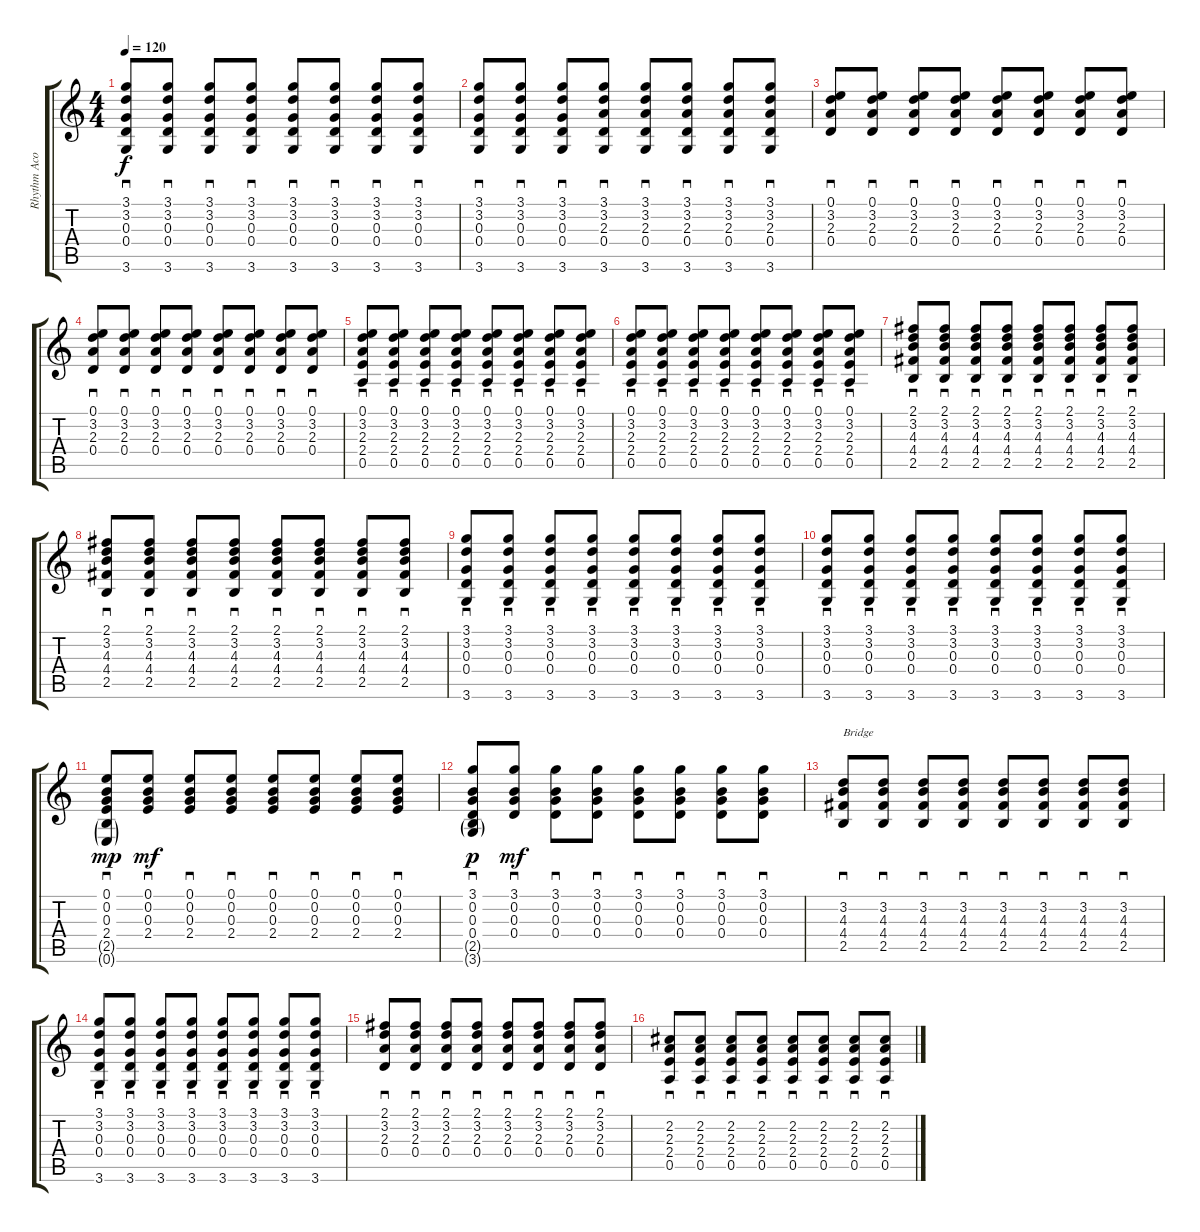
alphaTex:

\track ("Rhythm Acoustic 2" "Rhythm Aco") {instrument acousticguitarsteel}
\staff {score tabs}
\tuning (E4 B3 G3 D3 A2 E2) {hide}
\ts (4 4)
\tempo 120
\clef g2
\ks c
(3.1 3.2 0.3 0.4 3.6).8{sd dy f} (3.1 3.2 0.3 0.4 3.6).8{sd} (3.1 3.2 0.3 0.4 3.6).8{sd} (3.1 3.2 0.3 0.4 3.6).8{sd} (3.1 3.2 0.3 0.4 3.6).8{sd} (3.1 3.2 0.3 0.4 3.6).8{sd} (3.1 3.2 0.3 0.4 3.6).8{sd} (3.1 3.2 0.3 0.4 3.6).8{sd} |
(3.1 3.2 0.3 0.4 3.6).8{sd} (3.1 3.2 0.3 0.4 3.6).8{sd} (3.1 3.2 0.3 0.4 3.6).8{sd} (3.1 3.2 2.3 0.4 3.6).8{sd} (3.1 3.2 2.3 0.4 3.6).8{sd} (3.1 3.2 2.3 0.4 3.6).8{sd} (3.1 3.2 2.3 0.4 3.6).8{sd} (3.1 3.2 2.3 0.4 3.6).8{sd} |
(0.1 3.2 2.3 0.4).8{sd} (0.1 3.2 2.3 0.4).8{sd} (0.1 3.2 2.3 0.4).8{sd} (0.1 3.2 2.3 0.4).8{sd} (0.1 3.2 2.3 0.4).8{sd} (0.1 3.2 2.3 0.4).8{sd} (0.1 3.2 2.3 0.4).8{sd} (0.1 3.2 2.3 0.4).8{sd} |
(0.1 3.2 2.3 0.4).8{sd} (0.1 3.2 2.3 0.4).8{sd} (0.1 3.2 2.3 0.4).8{sd} (0.1 3.2 2.3 0.4).8{sd} (0.1 3.2 2.3 0.4).8{sd} (0.1 3.2 2.3 0.4).8{sd} (0.1 3.2 2.3 0.4).8{sd} (0.1 3.2 2.3 0.4).8{sd} |
(0.1 3.2 2.3 2.4 0.5).8{sd} (0.1 3.2 2.3 2.4 0.5).8{sd} (0.1 3.2 2.3 2.4 0.5).8{sd} (0.1 3.2 2.3 2.4 0.5).8{sd} (0.1 3.2 2.3 2.4 0.5).8{sd} (0.1 3.2 2.3 2.4 0.5).8{sd} (0.1 3.2 2.3 2.4 0.5).8{sd} (0.1 3.2 2.3 2.4 0.5).8{sd} |
(0.1 3.2 2.3 2.4 0.5).8{sd} (0.1 3.2 2.3 2.4 0.5).8{sd} (0.1 3.2 2.3 2.4 0.5).8{sd} (0.1 3.2 2.3 2.4 0.5).8{sd} (0.1 3.2 2.3 2.4 0.5).8{sd} (0.1 3.2 2.3 2.4 0.5).8{sd} (0.1 3.2 2.3 2.4 0.5).8{sd} (0.1 3.2 2.3 2.4 0.5).8{sd} |
(2.1 3.2 4.3 4.4 2.5).8{sd} (2.1 3.2 4.3 4.4 2.5).8{sd} (2.1 3.2 4.3 4.4 2.5).8{sd} (2.1 3.2 4.3 4.4 2.5).8{sd} (2.1 3.2 4.3 4.4 2.5).8{sd} (2.1 3.2 4.3 4.4 2.5).8{sd} (2.1 3.2 4.3 4.4 2.5).8{sd} (2.1 3.2 4.3 4.4 2.5).8{sd} |
(2.1 3.2 4.3 4.4 2.5).8{sd} (2.1 3.2 4.3 4.4 2.5).8{sd} (2.1 3.2 4.3 4.4 2.5).8{sd} (2.1 3.2 4.3 4.4 2.5).8{sd} (2.1 3.2 4.3 4.4 2.5).8{sd} (2.1 3.2 4.3 4.4 2.5).8{sd} (2.1 3.2 4.3 4.4 2.5).8{sd} (2.1 3.2 4.3 4.4 2.5).8{sd} |
(3.1 3.2 0.3 0.4 3.6).8{sd} (3.1 3.2 0.3 0.4 3.6).8{sd} (3.1 3.2 0.3 0.4 3.6).8{sd} (3.1 3.2 0.3 0.4 3.6).8{sd} (3.1 3.2 0.3 0.4 3.6).8{sd} (3.1 3.2 0.3 0.4 3.6).8{sd} (3.1 3.2 0.3 0.4 3.6).8{sd} (3.1 3.2 0.3 0.4 3.6).8{sd} |
(3.1 3.2 0.3 0.4 3.6).8{sd} (3.1 3.2 0.3 0.4 3.6).8{sd} (3.1 3.2 0.3 0.4 3.6).8{sd} (3.1 3.2 0.3 0.4 3.6).8{sd} (3.1 3.2 0.3 0.4 3.6).8{sd} (3.1 3.2 0.3 0.4 3.6).8{sd} (3.1 3.2 0.3 0.4 3.6).8{sd} (3.1 3.2 0.3 0.4 3.6).8{sd} |
(0.1 0.2 0.3 2.4 2.5{g} 0.6{g}).8{sd dy mp} (0.1 0.2 0.3 2.4).8{sd dy mf} (0.1 0.2 0.3 2.4).8{sd} (0.1 0.2 0.3 2.4).8{sd} (0.1 0.2 0.3 2.4).8{sd} (0.1 0.2 0.3 2.4).8{sd} (0.1 0.2 0.3 2.4).8{sd} (0.1 0.2 0.3 2.4).8{sd} |
(3.1 0.2 0.3 0.4 2.5{g} 3.6{g}).8{sd dy p} (3.1 0.2 0.3 0.4).8{sd dy mf} (3.1 0.2 0.3 0.4).8{sd} (3.1 0.2 0.3 0.4).8{sd} (3.1 0.2 0.3 0.4).8{sd} (3.1 0.2 0.3 0.4).8{sd} (3.1 0.2 0.3 0.4).8{sd} (3.1 0.2 0.3 0.4).8{sd} |
(3.2 4.3 4.4 2.5).8{sd txt "Bridge"} (3.2 4.3 4.4 2.5).8{sd} (3.2 4.3 4.4 2.5).8{sd} (3.2 4.3 4.4 2.5).8{sd} (3.2 4.3 4.4 2.5).8{sd} (3.2 4.3 4.4 2.5).8{sd} (3.2 4.3 4.4 2.5).8{sd} (3.2 4.3 4.4 2.5).8{sd} |
(3.1 3.2 0.3 0.4 3.6).8{sd} (3.1 3.2 0.3 0.4 3.6).8{sd} (3.1 3.2 0.3 0.4 3.6).8{sd} (3.1 3.2 0.3 0.4 3.6).8{sd} (3.1 3.2 0.3 0.4 3.6).8{sd} (3.1 3.2 0.3 0.4 3.6).8{sd} (3.1 3.2 0.3 0.4 3.6).8{sd} (3.1 3.2 0.3 0.4 3.6).8{sd} |
(2.1 3.2 2.3 0.4).8{sd} (2.1 3.2 2.3 0.4).8{sd} (2.1 3.2 2.3 0.4).8{sd} (2.1 3.2 2.3 0.4).8{sd} (2.1 3.2 2.3 0.4).8{sd} (2.1 3.2 2.3 0.4).8{sd} (2.1 3.2 2.3 0.4).8{sd} (2.1 3.2 2.3 0.4).8{sd} |
(2.2 2.3 2.4 0.5).8{sd} (2.2 2.3 2.4 0.5).8{sd} (2.2 2.3 2.4 0.5).8{sd} (2.2 2.3 2.4 0.5).8{sd} (2.2 2.3 2.4 0.5).8{sd} (2.2 2.3 2.4 0.5).8{sd} (2.2 2.3 2.4 0.5).8{sd} (2.2 2.3 2.4 0.5).8{sd}
